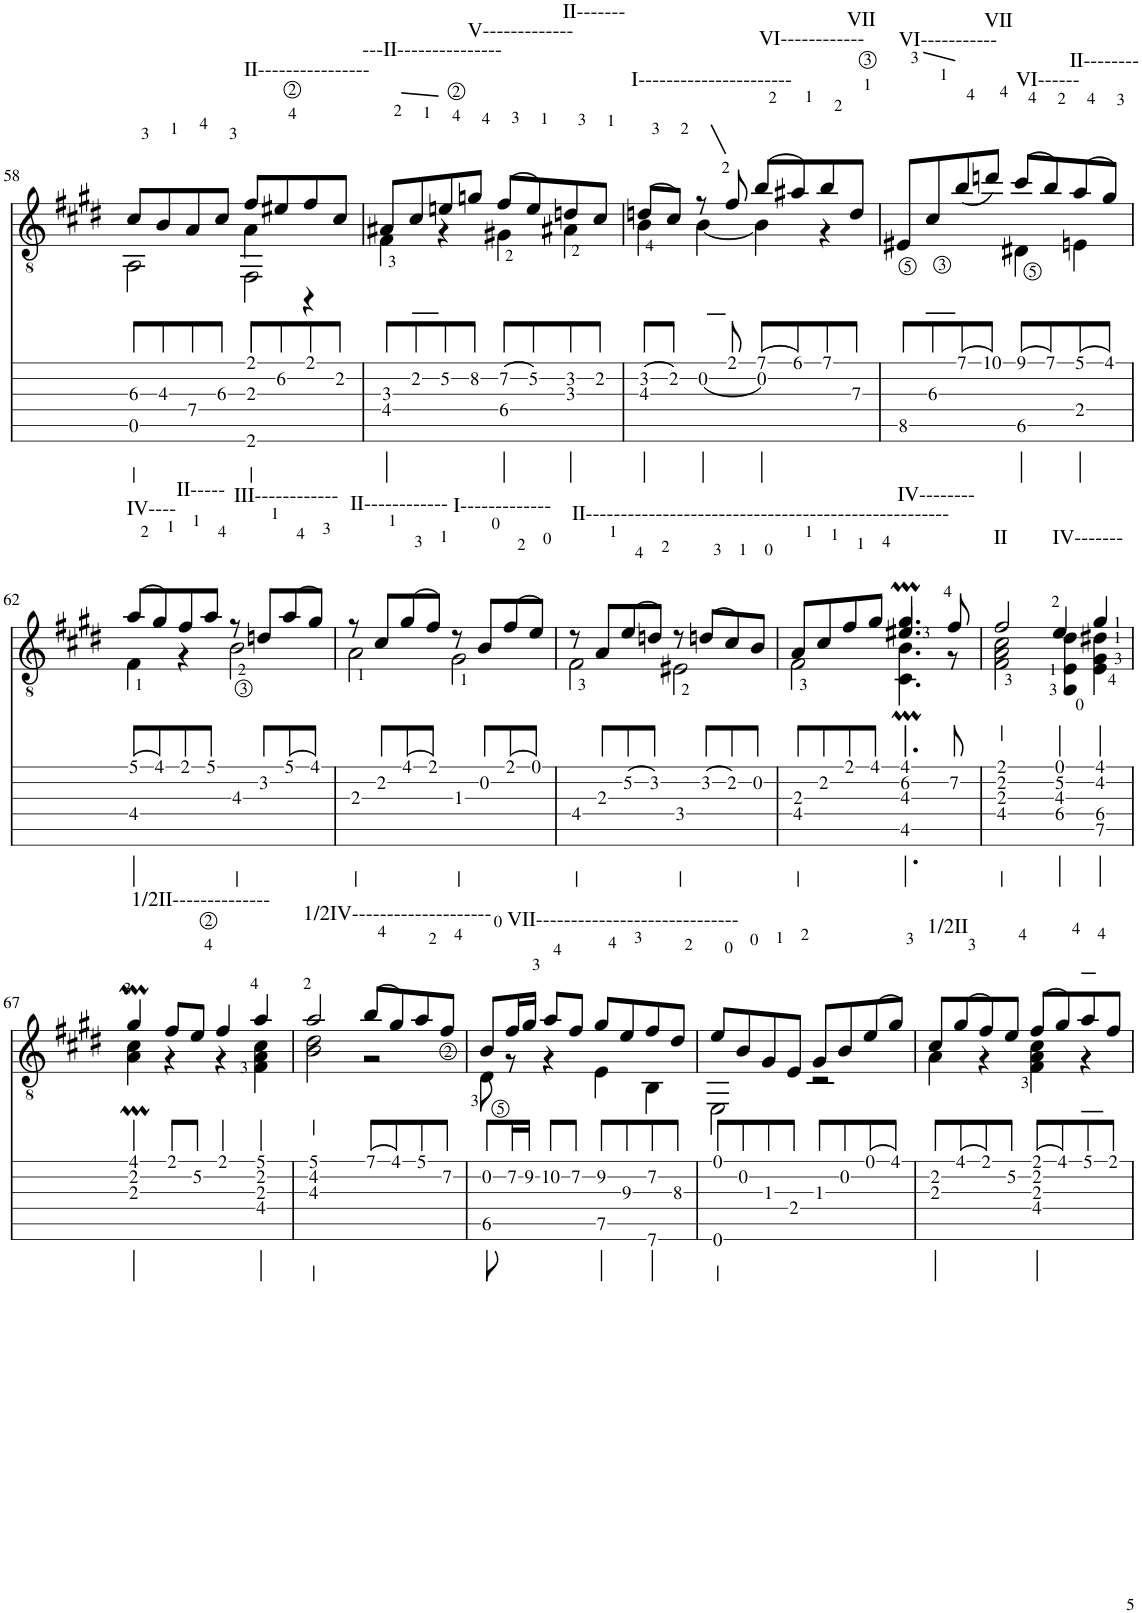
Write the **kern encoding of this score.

**kern	**kern
*part1	*part1
*staff2	*staff1
*I"Classical Guitar	*
*I'Guit.	*
!!LO:PB:g=z
*	*clefGv2
*k[f#c#g#d#]	*k[f#c#g#d#]
*M4/4	*M4/4
*met(c)	*met(c)
=58	=58
*^	*^
*	*^	*	*^
8c#/L	2AA\	2ryy	8c#/L	2AA\	2ryy
8B/	.	.	8B/	.	.
8A/	.	.	8A/	.	.
8c#/J	.	.	8c#/J	.	.
!	!	!	!LO:TX:a:t=II----------------	!	!
8f#/L	2FF#\	4A/	8f#/L	2FF#\	4A\
8e#/	.	.	8e#X/	.	.
8f#/	.	4r	8f#/	.	4r
8c#/J	.	.	8c#/J	.	.
*	*v	*v	*	*	*
*	*	*	*v	*v
=59	=59	=59	=59
!	!	!LO:TX:a:t=---II---------------	!
8A#/L	4F#\	8A#X/L	4F#\
8c#/	.	8c#/	.
8en/	4r	8en/	4r
!	!	!LO:TX:a:t=V-------------	!
8g/J	.	8gn/J	.
8f#/L	4G#X\	(8f#/L	4G#X\
8e/	.	8e/)	.
!	!	!LO:TX:a:t=II-------	!
8d/	4A#X\	8dn/	4A#X\
8c#/J	.	8c#/J	.
=60	=60	=60	=60
!	!	!LO:TX:a:t=I----------------------	!
8d/L	4B\	(8dn/L	4B\
8c#/J	.	8c#/J)	.
8r	[4B\	8r	[4B\
8f#/	.	8f#/	.
!	!	!LO:TX:a:t=VI------------	!
8b/L	4B\]	(8b/L	4B\]
8a#/	.	8a#X/)	.
8b/	4r	8b/	4r
!	!	!LO:TX:a:t=VII	!
8d/J	.	8d/J	.
=61	=61	=61	=61
!	!	!LO:TX:a:t=VI-----------	!
8E#/L	2ryy	8E#X/L	2ryy
8c#/	.	8c#</	.
8b/	.	(8b/	.
!	!	!LO:TX:a:t=VII	!
8dd/J	.	8ddn/J)	.
!	!	!LO:TX:a:t=VI------	!
8cc#/L	4D#X\	(8cc#/L	4D#X\
8b/	.	8b/)	.
!	!	!LO:TX:a:t=II--------	!
8a/	4E\	(8a/	4En\
8g#/J	.	8g#/J)	.
!!LO:LB:g=z	!!
=62	=62	=62	=62
!	!	!LO:TX:a:t=IV----	!
8a/L	4F#\	(8a/L	4F#\
8g#/	.	8g#/)	.
!	!	!LO:TX:a:t=II-----	!
8f#/	4r	8f#/	4r
8a/J	.	8a/J	.
!	!	!LO:TX:a:t=III------------	!
8r	2B\	8r	2B<\
8dn/L	.	8dn/L	.
8a/	.	(8a/	.
8g#/J	.	8g#/J)	.
=63	=63	=63	=63
!	!	!LO:TX:a:t=II------------	!
8r	2A\	8r	2A\
8c#/L	.	8c#/L	.
8g#/	.	(8g#/	.
8f#/J	.	8f#/J)	.
!	!	!LO:TX:a:t=I-------------	!
8r	2G#\	8r	2G#\
8B/L	.	8B/L	.
8f#/	.	(8f#/	.
8e/J	.	8e/J)	.
=64	=64	=64	=64
!	!	!LO:TX:a:t=II----------------------------------------------------	!
8r	2F#\	8r	2F#\
8A/L	.	8A/L	.
8e/	.	(8e/	.
8d/J	.	8dn/J)	.
8r	2E#\	8r	2E#X\
8dn/L	.	(8dn/L	.
8c#/	.	8c#/)	.
8B/J	.	8B/J	.
=65	=65	=65	=65
*	*^	*	*^
8A/L	2F#\	2ryy	8A/L	2F#\	2ryy
8c#/	.	.	8c#/	.	.
8f#/	.	.	8f#/	.	.
8g#/J	.	.	8g#/J	.	.
!	!	!	!LO:TX:a:t=IV--------	!	!
4.g#/	4.C#\ 4.B\	4.e#m/	4.g#/	4.C#\ 4.B\	4.e#Xm/
8f#/	8r	8ryy	8f#/	8r	8ryy
=66	=66	=66	=66	=66	=66
!	!	!	!LO:TX:a:t=II	!	!
*	*v	*v	*	*	*
*	*	*	*v	*v
2f#/	2F#\ 2A\ 2c#\	2f#/	2F#\ 2A\ 2c#\
!	!	!LO:TX:a:t=IV-------	!
4e/	4G#\ 4B\ 4e\	4e/	4G#\ 4B\ 4e\
4g#/	4E\ 4G#\ 4d#X\	4g#/	4E\ 4G#\ 4d#X\
!!LO:LB:g=z	!!
=67	=67	=67	=67
!	!	!LO:TX:a:t=1/2II--------------	!
4g#m/	4A\ 4c#\	4g#m/	4A\ 4c#\
8f#/L	4r	8f#/L	4r
8e/J	.	8e/J	.
4f#/	4r	4f#/	4r
4a/	4F#\ 4A\ 4c#\	4a/	4F#\ 4A\ 4c#\
=68	=68	=68	=68
!	!	!LO:TX:a:t=1/2IV--------------------	!
2a/	2B\ 2d#\	2a/	2B\ 2d#\
8b/L	2r	(8b/L	2r
8g#/	.	8g#/)	.
8a/	.	8a/	.
8f#/J	.	8f#/J	.
=69	=69	=69	=69
!	!	!LO:TX:a:t=VII-----------------------------	!
8B/L	8D#\	8B/L	8D#\
16f#/L	8r	16f#/L	8r
16g#/JJ	.	16g#/JJ	.
8a/L	4r	8a/L	4r
8f#/J	.	8f#/J	.
8g#/L	4E\	8g#/L	4E\
8e/	.	8e/	.
8f#/	4BB\	8f#/	4BB\
8d#/J	.	8d#/J	.
=70	=70	=70	=70
8e/L	2EE\	8e/L	2EE\
8B/	.	8B/	.
8G#/	.	8G#/	.
8E/J	.	8E/J	.
8G#/L	2r	8G#/L	2r
8B/	.	8B/	.
8e/	.	(8e/	.
8g#/J	.	8g#/J)	.
=71	=71	=71	=71
!	!	!LO:TX:a:t=1/2II	!
8c#/L	4A\	8c#/L	4A\
8g#/	.	(8g#/	.
8f#/	4r	8f#/)	4r
8e/J	.	8e/J	.
8f#/L	4F#\ 4A\ 4c#\	(8f#/L	4F#\ 4A\ 4c#\
8g#/	.	8g#/)	.
8a/	4r	8a/	4r
8f#/J	.	8f#/J	.
*v	*v	*	*
*	*v	*v
=	=
*-	*-
